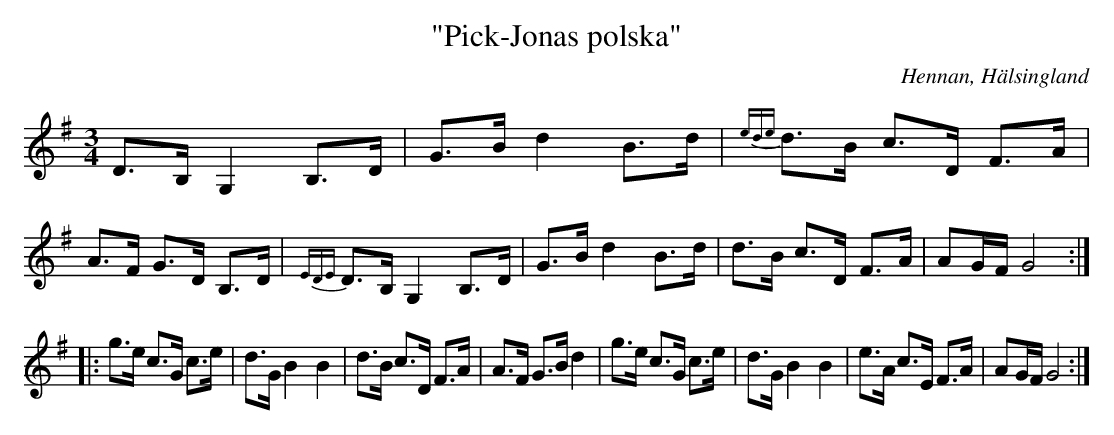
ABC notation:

X:1
T: "Pick-Jonas polska"
O: Hennan, Hälsingland
M: 3/4
L: 1/8
K: G
D>B, G,2 B,>D | G>B d2 B>d | {ede}d>B c>D F>A| A>F G>D B,>D|{EDE}D>B, G,2 B,>D|G>B d2 B>d | d>B c>D F>A| AG/F/ G4 :||:
g>e c>G c>e | d>G B2 B2 | d>B c>D F>A|A>F G>B d2|g>e c>G c>e | d>G B2 B2 | e>A c>E F>A|AG/F/ G4:|]
